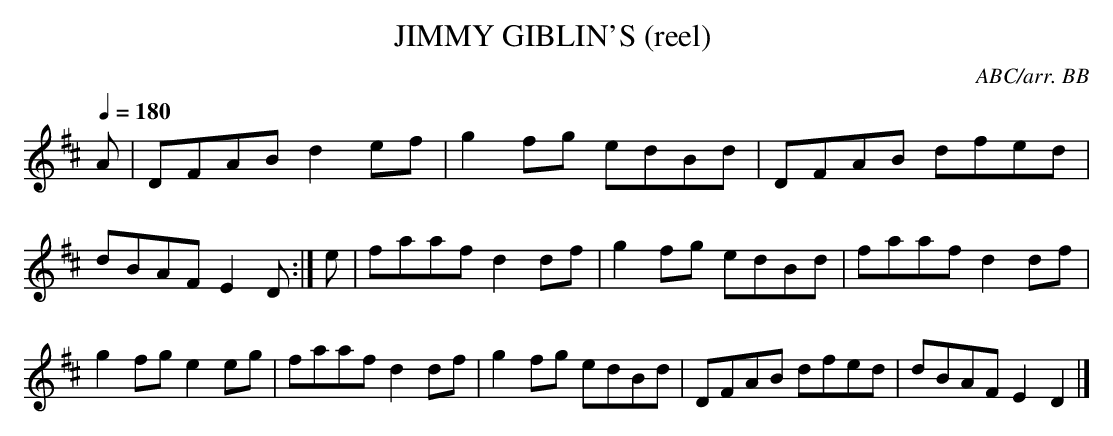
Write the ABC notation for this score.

X:1
T:JIMMY GIBLIN'S (reel) \
C:ABC/arr. BB\
M:4/4\
L:1/8\
Q:1/4=180\
K:D\
A|DFAB d2ef|g2fg edBd|DFAB dfed|dBAF E2D :|\
e|faaf d2 df|g2 fg edBd|faaf d2 df|g2 fg e2 eg|\
faaf d2 df|g2 fg edBd|DFAB dfed|dBAF E2 D2|]\
\
\
